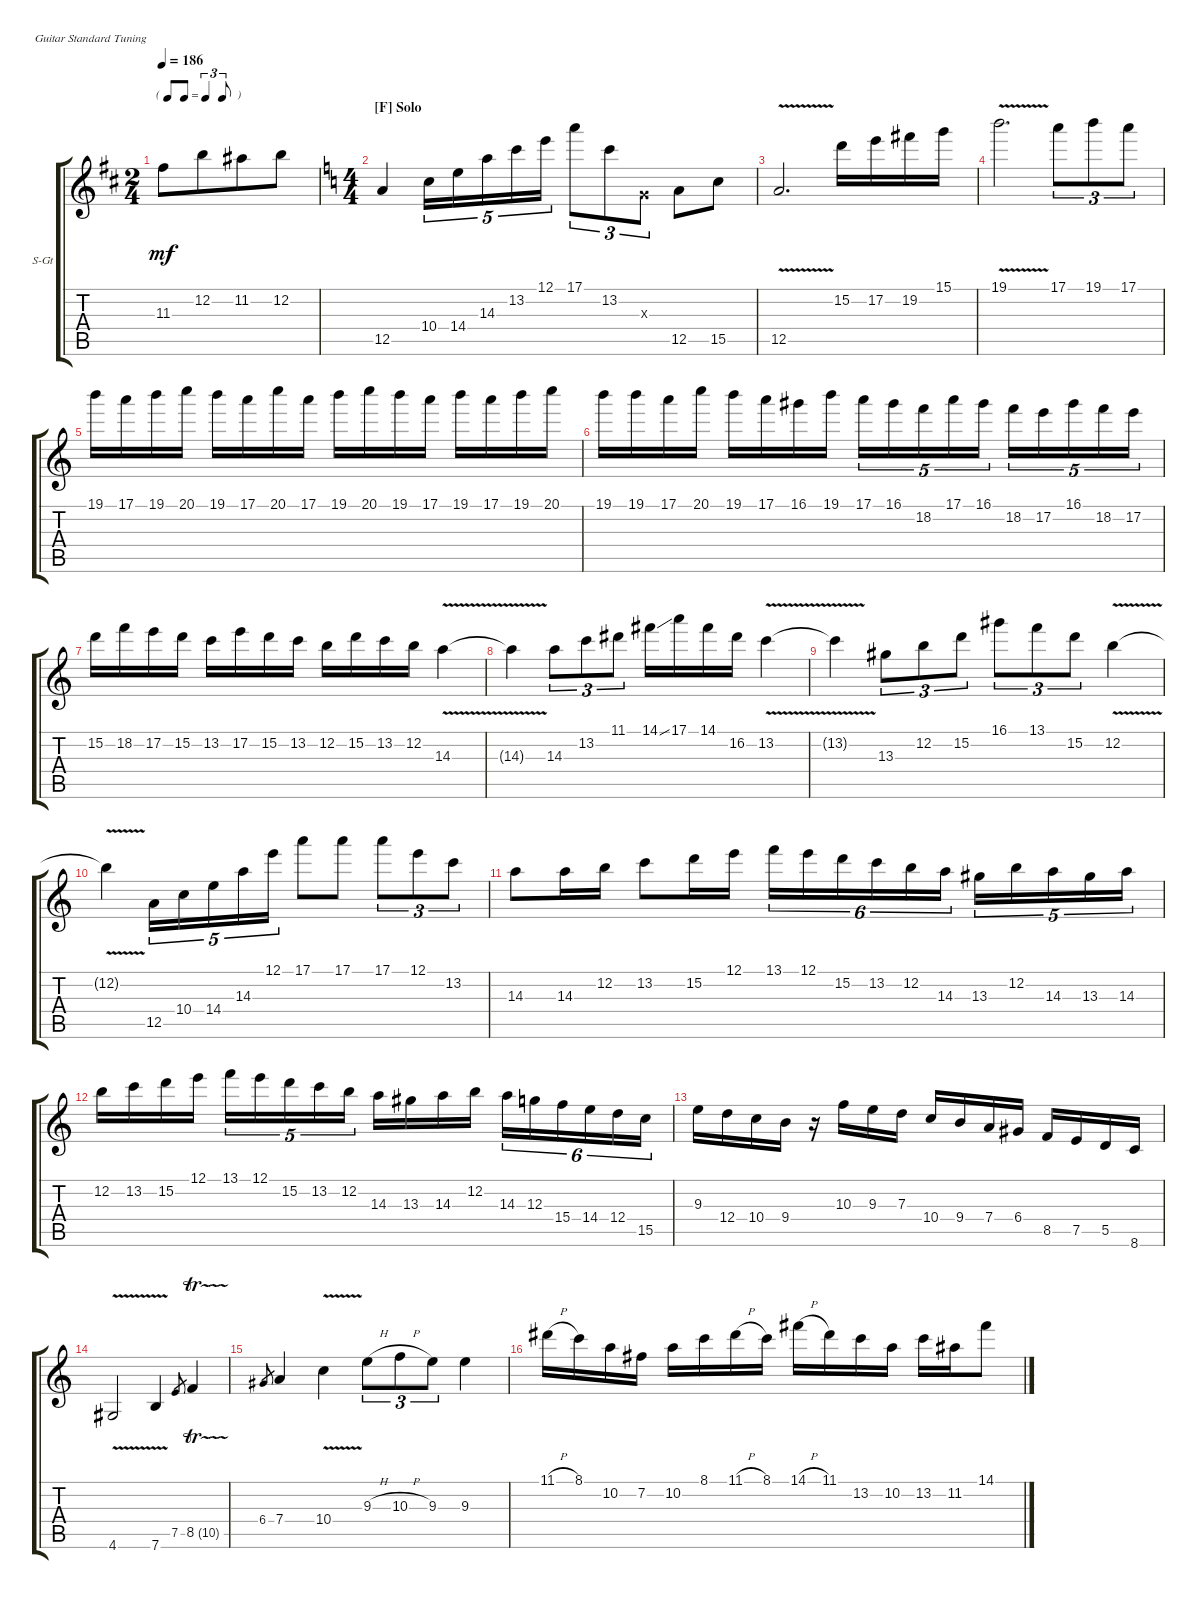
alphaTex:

\defaultSystemsLayout 4
\bracketExtendMode groupsimilarinstruments
\firstSystemTrackNameOrientation horizontal
\otherSystemsTrackNameOrientation horizontal
\track ("Yngwie J. Malsmteen" "S-Gt") {multiBarRest instrument acousticguitarsteel}
\staff {score tabs}
\tuning (E4 B3 G3 D3 A2 E2)
\ts (2 4)
\tf triplet8th
\tempo 186
\clef g2
\ks d
11.3.8{dy mf beam merge} 12.2.8{beam merge} 11.2.8{beam merge} 12.2.8 |
\ts (4 4)
\section ("F" "Solo")
\ks c
12.5.4 10.4.16{tu (5 4)} 14.4.16{tu (5 4)} 14.3.16{tu (5 4)} 13.2.16{tu (5 4)} 12.1.16{tu (5 4)} 17.1.8{tu (3 2)} 13.2.8{tu (3 2)} 0.3{x}.8{tu (3 2)} 12.5.8 15.5.8 |
12.5{v}.2{d} 15.2.16 17.2.16 19.2.16 15.1.16 |
19.1{v}.2{d} 17.1.8{tu (3 2)} 19.1.8{tu (3 2)} 17.1.8{tu (3 2)} |
19.1.16 17.1.16 19.1.16 20.1.16 19.1.16 17.1.16 20.1.16 17.1.16 19.1.16 20.1.16 19.1.16 17.1.16 19.1.16 17.1.16 19.1.16 20.1.16 |
19.1.16 19.1.16 17.1.16 20.1.16 19.1.16 17.1.16 16.1.16 19.1.16 17.1.16{tu (5 4)} 16.1.16{tu (5 4)} 18.2.16{tu (5 4)} 17.1.16{tu (5 4)} 16.1.16{tu (5 4)} 18.2.16{tu (5 4)} 17.2.16{tu (5 4)} 16.1.16{tu (5 4)} 18.2.16{tu (5 4)} 17.2.16{tu (5 4)} |
15.2.16 18.2.16 17.2.16 15.2.16 13.2.16 17.2.16 15.2.16 13.2.16 12.2.16 15.2.16 13.2.16 12.2.16 14.3{v}.4 |
14.3{v t}.4 14.3.8{tu (3 2)} 13.2.8{tu (3 2)} 11.1.8{tu (3 2)} 14.1{ss}.16 17.1.16 14.1.16 16.2.16 13.2{v}.4 |
13.2{v t}.4 13.3.8{tu (3 2)} 12.2.8{tu (3 2)} 15.2.8{tu (3 2)} 16.1.8{tu (3 2)} 13.1.8{tu (3 2)} 15.2.8{tu (3 2)} 12.2{v}.4 |
12.2{v t}.4 12.5.16{tu (5 4)} 10.4.16{tu (5 4)} 14.4.16{tu (5 4)} 14.3.16{tu (5 4)} 12.1.16{tu (5 4)} 17.1.8 17.1.8 17.1.8{tu (3 2)} 12.1.8{tu (3 2)} 13.2.8{tu (3 2)} |
14.3.8 14.3.16 12.2.16 13.2.8 15.2.16 12.1.16 13.1.16{tu (6 4)} 12.1.16{tu (6 4)} 15.2.16{tu (6 4)} 13.2.16{tu (6 4)} 12.2.16{tu (6 4)} 14.3.16{tu (6 4)} 13.3.16{tu (5 4)} 12.2.16{tu (5 4)} 14.3.16{tu (5 4)} 13.3.16{tu (5 4)} 14.3.16{tu (5 4)} |
12.2.16 13.2.16 15.2.16 12.1.16 13.1.16{tu (5 4)} 12.1.16{tu (5 4)} 15.2.16{tu (5 4)} 13.2.16{tu (5 4)} 12.2.16{tu (5 4)} 14.3.16 13.3.16 14.3.16 12.2.16 14.3.16{tu (6 4)} 12.3.16{tu (6 4)} 15.4.16{tu (6 4)} 14.4.16{tu (6 4)} 12.4.16{tu (6 4)} 15.5.16{tu (6 4)} |
9.3.16 12.4.16 10.4.16 9.4.16 r.16 10.3.16 9.3.16 7.3.16 10.4.16 9.4.16 7.4.16 6.4.16 8.5.16 7.5.16 5.5.16 8.6.16 |
4.6{v}.2 7.6{v}.4 7.5.8{gr} 8.5{tr (10 16)}.4 |
6.4.8{gr} 7.4.4 10.4{v}.4 9.3{h}.8{tu (3 2)} 10.3{h}.8{tu (3 2)} 9.3.8{tu (3 2)} 9.3.4 |
11.1{h}.16 8.1.16 10.2.16 7.2.16 10.2.16 8.1.16 11.1{h}.16 8.1.16 14.1{h}.16 11.1.16 13.2.16 10.2.16 13.2.16 11.2.16 14.1.8
